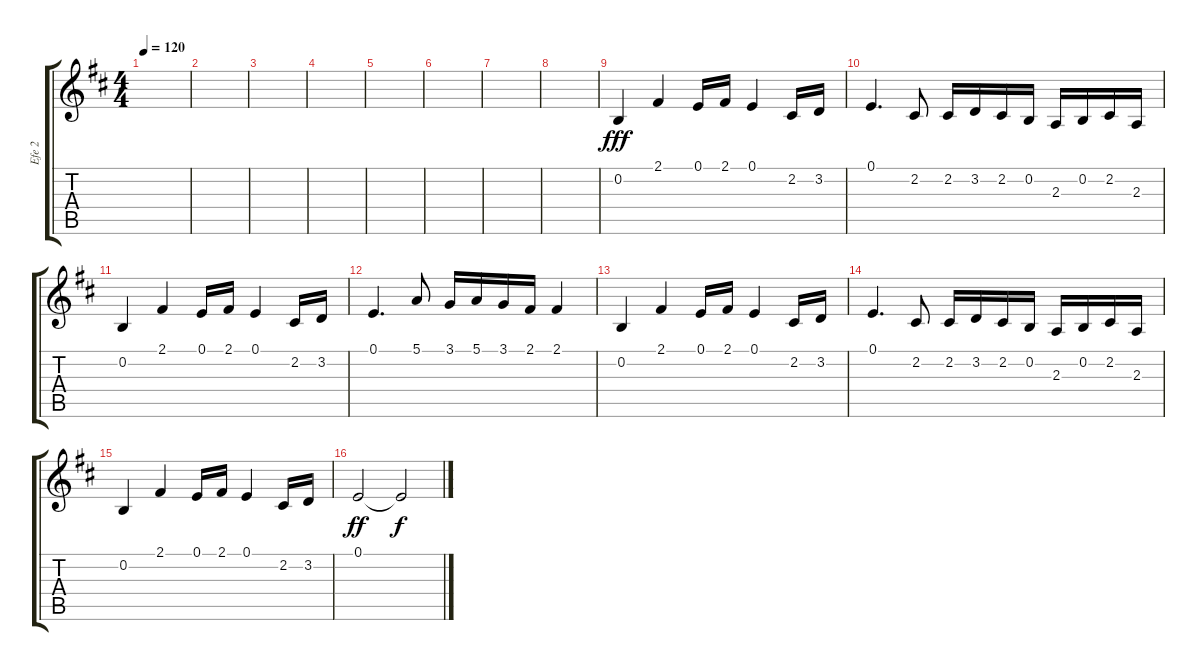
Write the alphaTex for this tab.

\track ("Efe 2" "Efe 2") {instrument stringensemble1}
\staff {score tabs}
\tuning (E4 B3 G3 D3 A2 E2) {hide}
\ts (4 4)
\tempo 120
\clef g2
\ks d
|
|
|
|
|
|
|
|
0.2.4{dy fff volume 8 beam Up} 2.1.4{beam Up} 0.1.16{beam Up} 2.1.16{beam Up} 0.1.4{beam Up} 2.2.16{beam Up} 3.2.16{beam Up} |
0.1.4{d} 2.2.8 2.2.16 3.2.16 2.2.16 0.2.16 2.3.16 0.2.16 2.2.16 2.3.16 |
0.2.4{beam Up} 2.1.4{beam Up} 0.1.16{beam Up} 2.1.16{beam Up} 0.1.4{beam Up} 2.2.16{beam Up} 3.2.16{beam Up} |
0.1.4{d} 5.1.8 3.1.16 5.1.16 3.1.16 2.1.16 2.1.4 |
0.2.4{volume 8 beam Up} 2.1.4{beam Up} 0.1.16{beam Up} 2.1.16{beam Up} 0.1.4{beam Up} 2.2.16{beam Up} 3.2.16{beam Up} |
0.1.4{d} 2.2.8 2.2.16 3.2.16 2.2.16 0.2.16 2.3.16 0.2.16 2.2.16 2.3.16 |
0.2.4{beam Up} 2.1.4{beam Up} 0.1.16{beam Up} 2.1.16{beam Up} 0.1.4{beam Up} 2.2.16{beam Up} 3.2.16{beam Up} |
0.1.2{dy ff} 0.1{t}.2{dy f}
